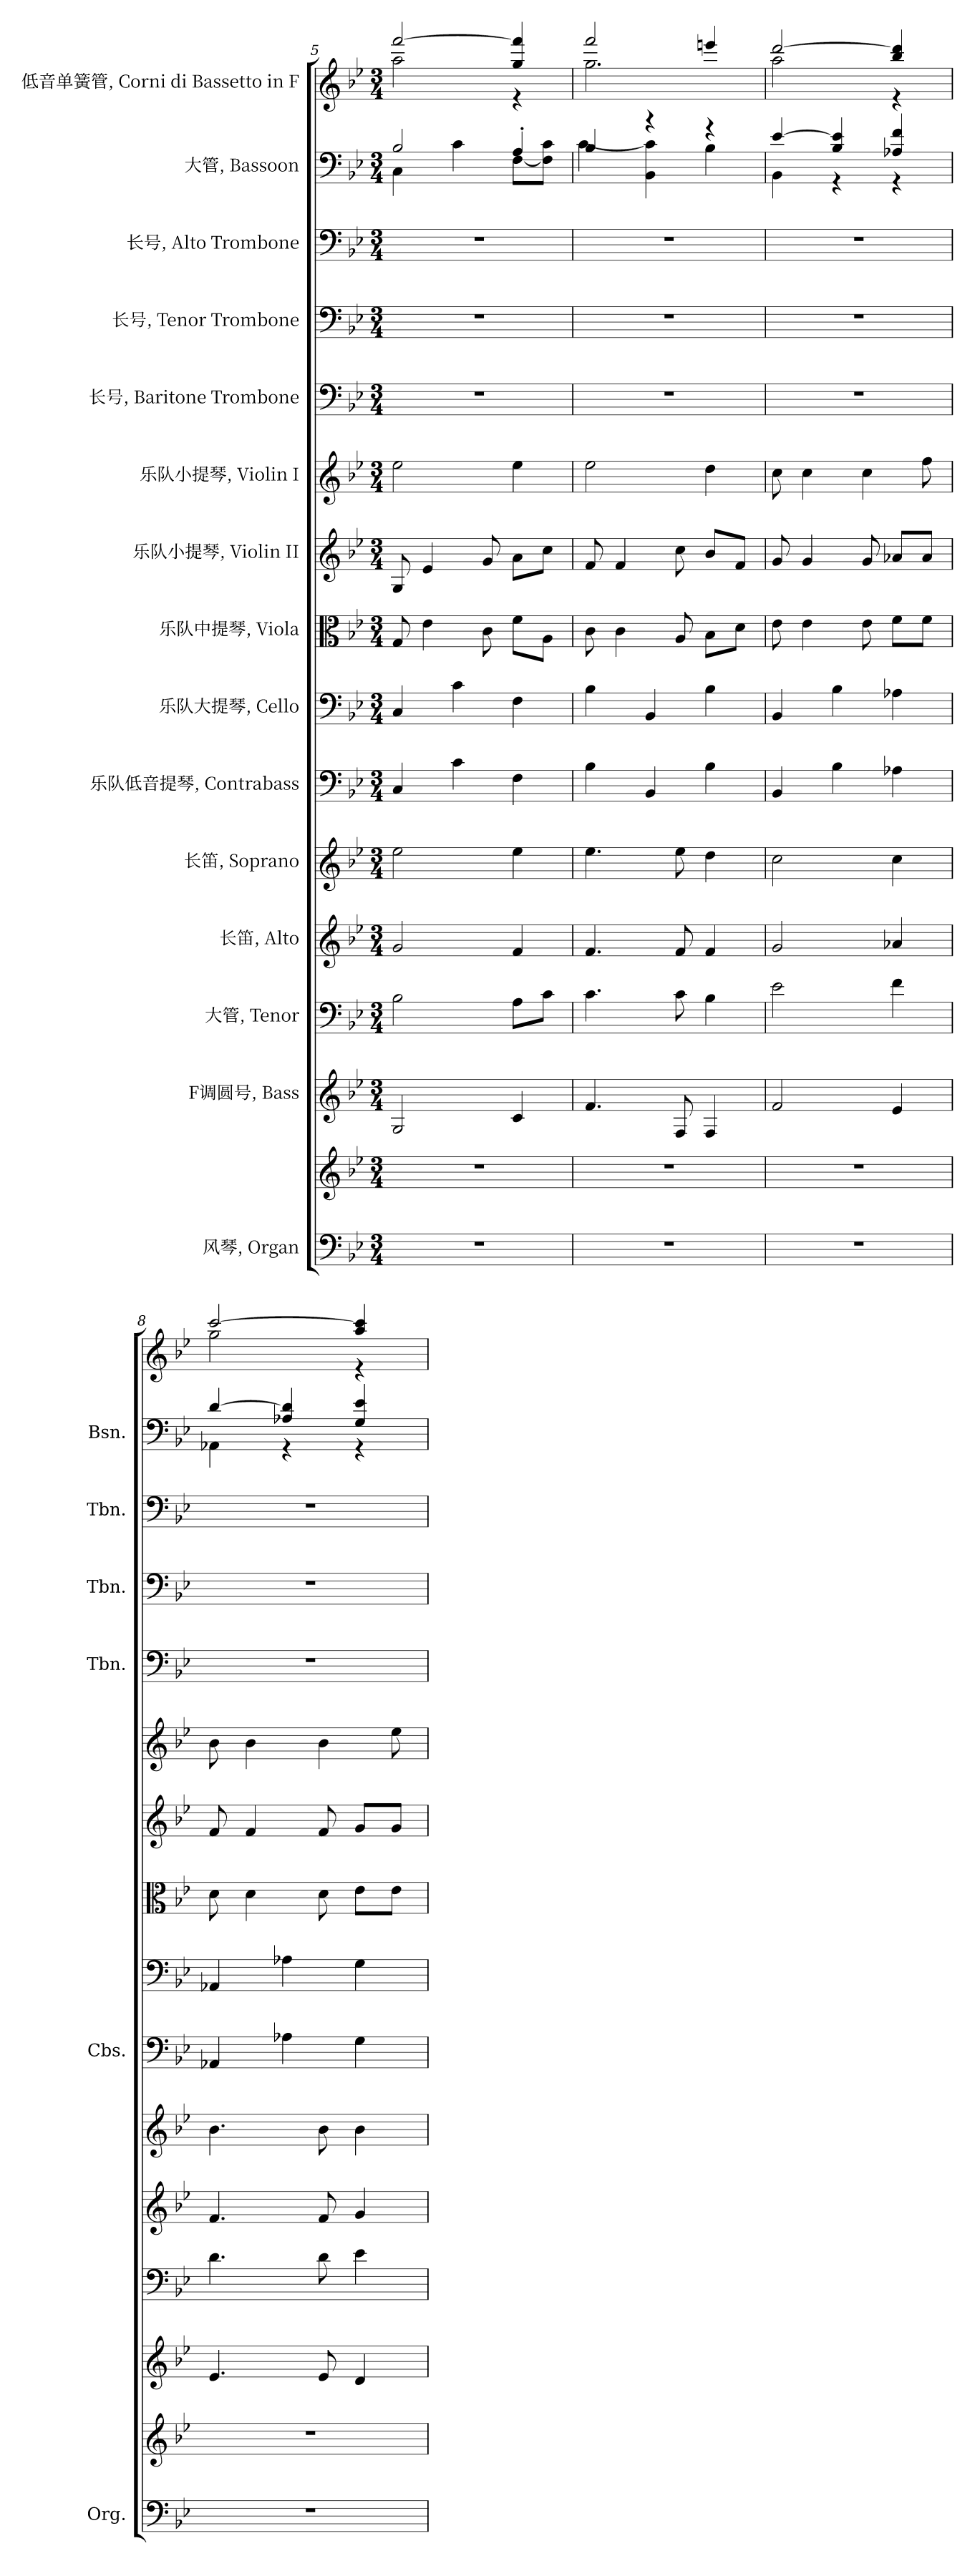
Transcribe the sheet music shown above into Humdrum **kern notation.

**kern	**kern	**kern	**kern	**kern	**kern	**kern	**kern	**kern	**kern	**kern	**kern	**kern	**kern	**kern	**kern
*part15	*part15	*part14	*part13	*part12	*part11	*part10	*part9	*part8	*part7	*part6	*part5	*part4	*part3	*part2	*part1
*staff16	*staff15	*staff14	*staff13	*staff12	*staff11	*staff10	*staff9	*staff8	*staff7	*staff6	*staff5	*staff4	*staff3	*staff2	*staff1
*I"风琴, Organ	*	*I"F调圆号, Bass	*I"大管, Tenor	*I"长笛, Alto	*I"长笛, Soprano	*I"乐队低音提琴, Contrabass	*I"乐队大提琴, Cello	*I"乐队中提琴, Viola	*I"乐队小提琴, Violin II	*I"乐队小提琴, Violin I	*I"长号, Baritone Trombone	*I"长号, Tenor Trombone	*I"长号, Alto Trombone	*I"大管, Bassoon	*I"低音单簧管, Corni di Bassetto in F
*I'Org.	*	*	*	*	*	*I'Cbs.	*	*	*	*	*I'Tbn.	*I'Tbn.	*I'Tbn.	*I'Bsn.	*
!!LO:PB:g=z
*clefF4	*clefG2	*clefG2	*clefF4	*clefG2	*clefG2	*clefF4	*clefF4	*clefC3	*clefG2	*clefG2	*clefF4	*clefF4	*clefF4	*clefF4	*clefG2
*	*	*ITrd4c7	*	*	*	*ITrd7c12	*	*	*	*	*	*	*	*	*ITrd1c2
*k[b-e-]	*k[b-e-]	*k[b-e-a-]	*k[b-e-]	*k[b-e-]	*k[b-e-]	*k[b-e-]	*k[b-e-]	*k[b-e-]	*k[b-e-]	*k[b-e-]	*k[b-e-]	*k[b-e-]	*k[b-e-]	*k[b-e-]	*k[b-e-a-d-]
*M3/4	*M3/4	*M3/4	*M3/4	*M3/4	*M3/4	*M3/4	*M3/4	*M3/4	*M3/4	*M3/4	*M3/4	*M3/4	*M3/4	*M3/4	*M3/4
=5	=5	=5	=5	=5	=5	=5	=5	=5	=5	=5	=5	=5	=5	=5	=5
*	*	*	*	*	*	*	*	*	*	*	*	*	*	*^	*^
2.r	2.r	2C/	2B-\	2g/	2ee-\	4CC/	4C/	8G/	8G/	2ee-\	2.r	2.r	2.r	2B-/	4C\	[2eee-/	2gg\
.	.	.	.	.	.	.	.	4e-\	4e-/	.	.	.	.	.	.	.	.
.	.	.	.	.	.	4C\	4c\	.	.	.	.	.	.	.	4c\	.	.
.	.	.	.	.	.	.	.	8c\	8g/	.	.	.	.	.	.	.	.
.	.	4F/	8A\L	4f/	4ee-\	4FF\	4F\	8f\L	8a\L	4ee-\	.	.	.	4A'/	[8F\L	4ff/ 4eee-/]	4r
.	.	.	8c\J	.	.	.	.	8A\J	8cc\J	.	.	.	.	.	8F\] 8c\J	.	.
=6	=6	=6	=6	=6	=6	=6	=6	=6	=6	=6	=6	=6	=6	=6	=6	=6	=6
2.r	2.r	4.B-/	4.c\	4.f/	4.ee-\	4BB-\	4B-\	8c\	8f/	2ee-\	2.r	2.r	2.r	4B-/	[4c\	2eee-/	2.ff\
.	.	.	.	.	.	.	.	4c\	4f/	.	.	.	.	.	.	.	.
.	.	.	.	.	.	4BBB-/	4BB-/	.	.	.	.	.	.	4r	4BB-\ 4c\]	.	.
.	.	8BB-/	8c\	8f/	8ee-\	.	.	8A/	8cc\	.	.	.	.	.	.	.	.
.	.	4BB-/	4B-\	4f/	4dd\	4BB-\	4B-\	8B-\L	8b-/L	4dd\	.	.	.	4r	4B-\	4dddn/	.
.	.	.	.	.	.	.	.	8d\J	8f/J	.	.	.	.	.	.	.	.
=7	=7	=7	=7	=7	=7	=7	=7	=7	=7	=7	=7	=7	=7	=7	=7	=7	=7
2.r	2.r	2B-/	2e-\	2g/	2cc\	4BBB-/	4BB-/	8e-\	8g/	8cc\	2.r	2.r	2.r	[4e-/	4BB-\	[2ccc/	2gg\
.	.	.	.	.	.	.	.	4e-\	4g/	4cc\	.	.	.	.	.	.	.
.	.	.	.	.	.	4BB-\	4B-\	.	.	.	.	.	.	4B-/ 4e-/]	4r	.	.
.	.	.	.	.	.	.	.	8e-\	8g/	4cc\	.	.	.	.	.	.	.
.	.	4A-/	4f\	4a-X/	4cc\	4AA-X\	4A-X\	8f\L	8a-X/L	.	.	.	.	4A-X/ 4f/	4r	4aa-/ 4ccc/]	4r
.	.	.	.	.	.	.	.	8f\J	8a-/J	8ff\	.	.	.	.	.	.	.
=8	=8	=8	=8	=8	=8	=8	=8	=8	=8	=8	=8	=8	=8	=8	=8	=8	=8
2.r	2.r	4.A-/	4.d\	4.f/	4.b-\	4AAA-X/	4AA-X/	8d\	8f/	8b-\	2.r	2.r	2.r	[4d/	4AA-X\	[2bb-/	2ff\
.	.	.	.	.	.	.	.	4d\	4f/	4b-\	.	.	.	.	.	.	.
.	.	.	.	.	.	4AA-X\	4A-X\	.	.	.	.	.	.	4A-X/ 4d/]	4r	.	.
.	.	8A-/	8d\	8f/	8b-\	.	.	8d\	8f/	4b-\	.	.	.	.	.	.	.
.	.	4G/	4e-\	4g/	4b-\	4GG\	4G\	8e-\L	8g/L	.	.	.	.	4G/ 4e-/	4r	4gg/ 4bb-/]	4r
.	.	.	.	.	.	.	.	8e-\J	8g/J	8ee-\	.	.	.	.	.	.	.
*	*	*	*	*	*	*	*	*	*	*	*	*	*	*v	*v	*	*
*	*	*	*	*	*	*	*	*	*	*	*	*	*	*	*v	*v
=	=	=	=	=	=	=	=	=	=	=	=	=	=	=	=
*-	*-	*-	*-	*-	*-	*-	*-	*-	*-	*-	*-	*-	*-	*-	*-
